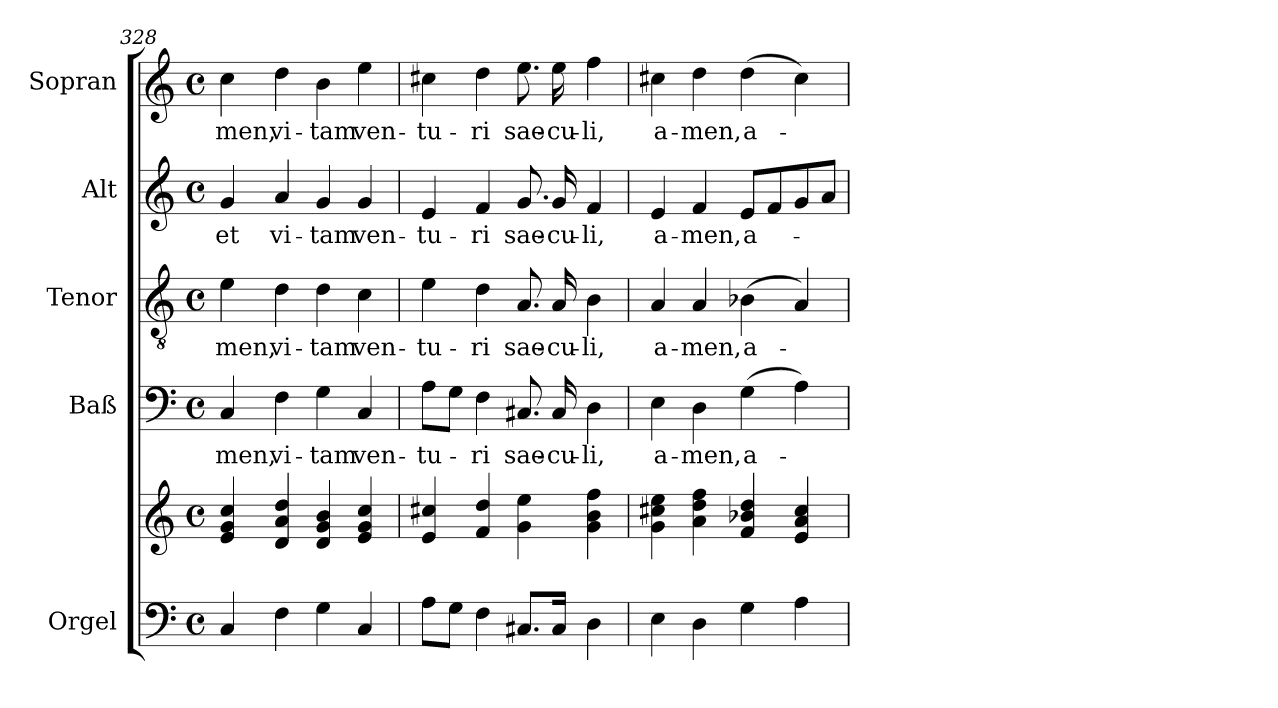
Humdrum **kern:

**kern	**kern	**kern	**text	**kern	**text	**kern	**text	**kern	**text
*part5	*part5	*part4	*part4	*part3	*part3	*part2	*part2	*part1	*part1
*staff6	*staff5	*staff4	*staff4	*staff3	*staff3	*staff2	*staff2	*staff1	*staff1
*I"Orgel	*	*I"Baß	*	*I"Tenor	*	*I"Alt	*	*I"Sopran	*
*clefF4	*clefG2	*clefF4	*	*clefGv2	*	*clefG2	*	*clefG2	*
*k[]	*k[]	*k[]	*	*k[]	*	*k[]	*	*k[]	*
*C:	*C:	*C:	*	*C:	*	*C:	*	*C:	*
*M4/4	*M4/4	*M4/4	*	*M4/4	*	*M4/4	*	*M4/4	*
*met(c)	*met(c)	*met(c)	*	*met(c)	*	*met(c)	*	*met(c)	*
=328	=328	=328	=328	=328	=328	=328	=328	=328	=328
!	!	!	!LO:LY:b	!	!LO:LY:b	!	!LO:LY:b	!	!LO:LY:b
4C/	4e/ 4g/ 4cc/	4C/	-men,	4e\	-men,	4g/	et	4cc\	-men,
!	!	!	!LO:LY:b	!	!LO:LY:b	!	!LO:LY:b	!	!LO:LY:b
4F\	4d/ 4a/ 4dd/	4F\	vi-	4d\	vi-	4a/	vi-	4dd\	vi-
!	!	!	!LO:LY:b	!	!LO:LY:b	!	!LO:LY:b	!	!LO:LY:b
4G\	4d/ 4g/ 4b/	4G\	-tam	4d\	-tam	4g/	-tam	4b\	-tam
!	!	!	!LO:LY:b	!	!LO:LY:b	!	!LO:LY:b	!	!LO:LY:b
4C/	4e/ 4g/ 4cc/	4C/	ven-	4c\	ven-	4g/	ven-	4ee\	ven-
!!LO:LB:g=z
=329	=329	=329	=329	=329	=329	=329	=329	=329	=329
!	!	!	!LO:LY:b	!	!LO:LY:b	!	!LO:LY:b	!	!LO:LY:b
8A\L	4e/ 4cc#X/	8A\L	-tu-	4e\	-tu-	4e/	-tu-	4cc#X\	-tu-
8G\J	.	8G\J	.	.	.	.	.	.	.
!	!	!	!LO:LY:b	!	!LO:LY:b	!	!LO:LY:b	!	!LO:LY:b
4F\	4f/ 4dd/	4F\	-ri	4d\	-ri	4f/	-ri	4dd\	-ri
!	!	!	!LO:LY:b	!	!LO:LY:b	!	!LO:LY:b	!	!LO:LY:b
8.C#X/L	4g\ 4ee\	8.C#X/	sae-	8.A/	sae-	8.g/	sae-	8.ee\	sae-
!	!	!	!LO:LY:b	!	!LO:LY:b	!	!LO:LY:b	!	!LO:LY:b
16C#/Jk	.	16C#/	-cu-	16A/	-cu-	16g/	-cu-	16ee\	-cu-
!	!	!	!LO:LY:b	!	!LO:LY:b	!	!LO:LY:b	!	!LO:LY:b
4D\	4g\ 4b\ 4ff\	4D\	-li,	4B\	-li,	4f/	-li,	4ff\	-li,
=330	=330	=330	=330	=330	=330	=330	=330	=330	=330
!	!	!	!LO:LY:b	!	!LO:LY:b	!	!LO:LY:b	!	!LO:LY:b
4E\	4g\ 4cc#X\ 4ee\	4E\	a-	4A/	a-	4e/	a-	4cc#X\	a-
!	!	!	!LO:LY:b	!	!LO:LY:b	!	!LO:LY:b	!	!LO:LY:b
4D\	4a\ 4dd\ 4ff\	4D\	-men,	4A/	-men,	4f/	-men,	4dd\	-men,
!	!	!	!LO:LY:b	!	!LO:LY:b	!	!LO:LY:b	!	!LO:LY:b
4G\	4f/ 4b-X/ 4dd/	(>4G\	a-	(>4B-X\	a-	8e/L	a-	(>4dd\	a-
.	.	.	.	.	.	8f/	.	.	.
4A\	4e/ 4a/ 4cc#/	4A\)	.	4A/)	.	8g/	.	4cc#\)	.
.	.	.	.	.	.	8a/J	.	.	.
=	=	=	=	=	=	=	=	=	=
*-	*-	*-	*-	*-	*-	*-	*-	*-	*-
